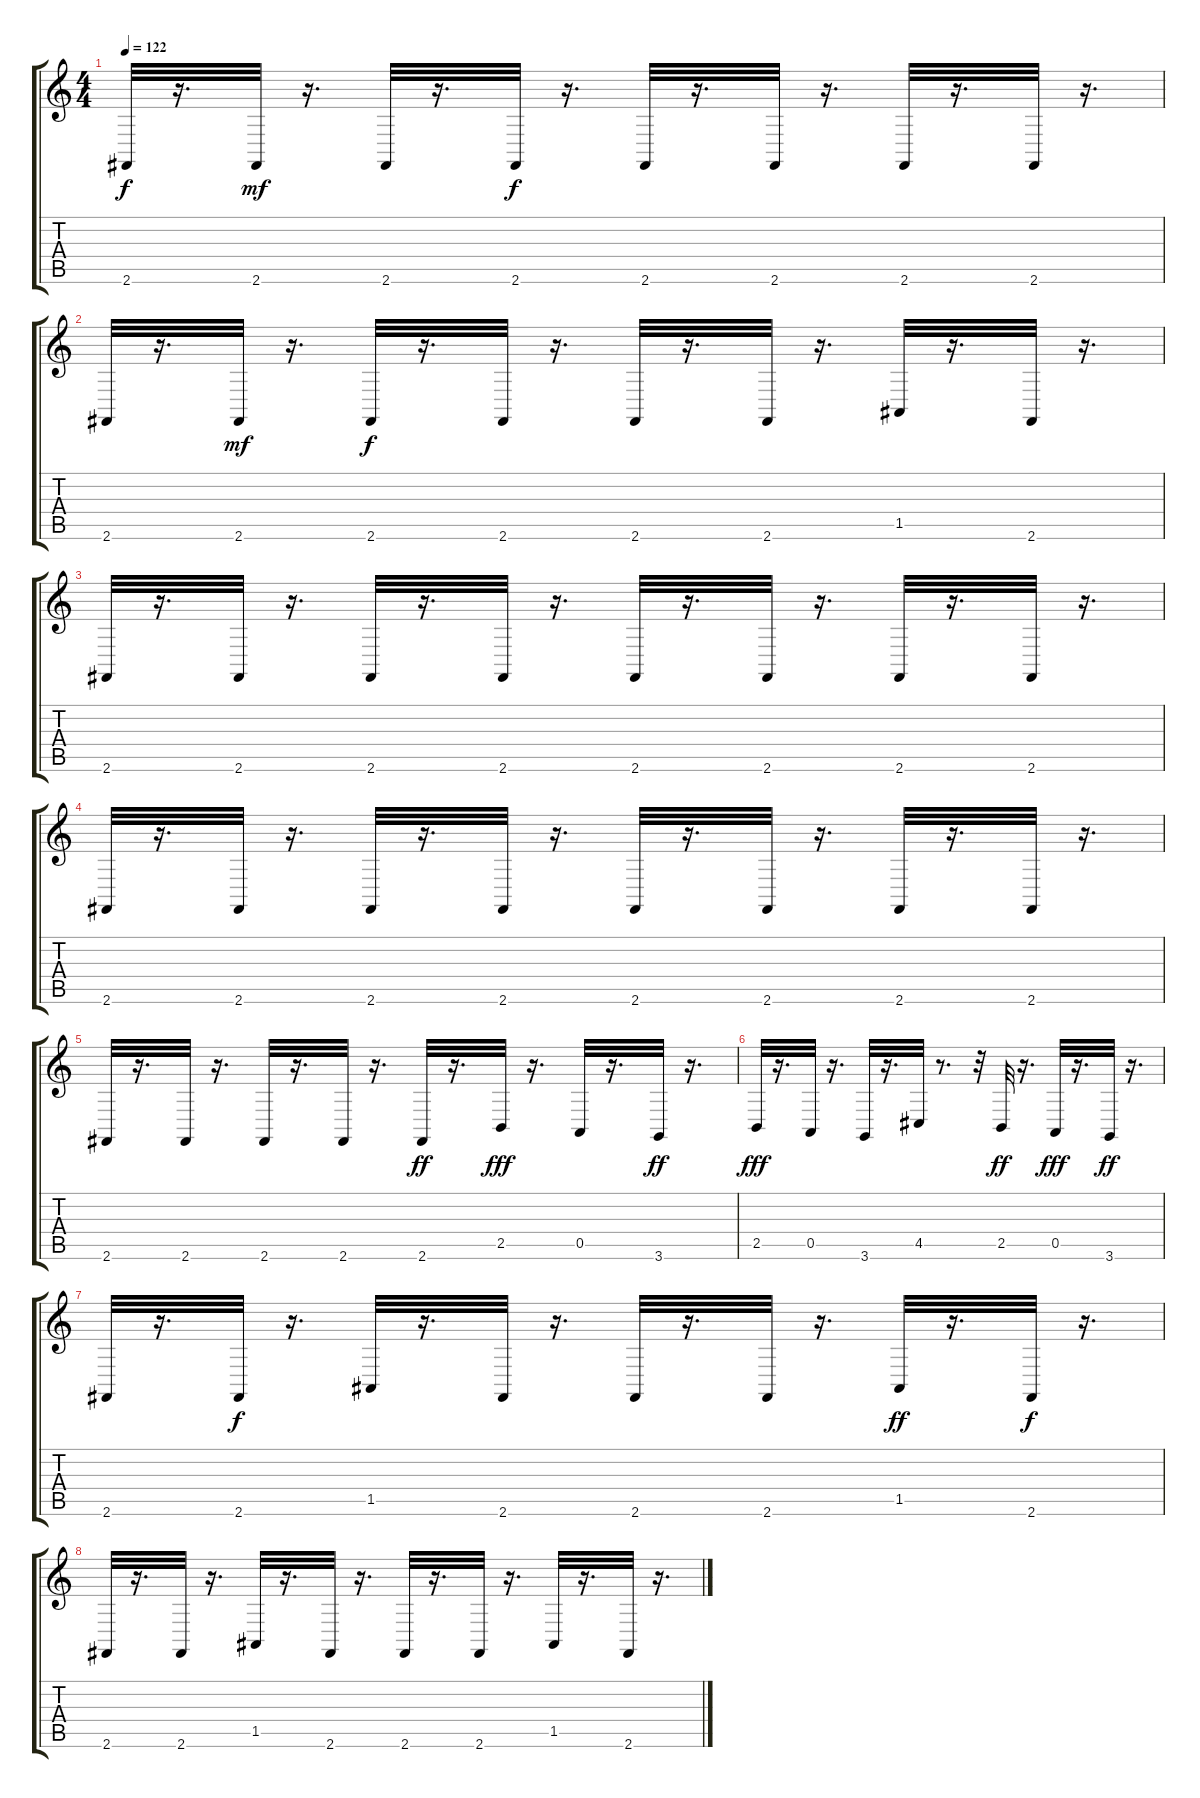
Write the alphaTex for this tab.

\track "" {instrument acousticgrandpiano}
\staff {score tabs}
\tuning (E4 B3 G3 D3 A2 E2) {hide}
\ts (4 4)
\tempo 122
\clef g2
\ks c
2.6.32{dy f} r.16{d} 2.6.32{dy mf} r.16{d} 2.6.32 r.16{d} 2.6.32{dy f} r.16{d} 2.6.32 r.16{d} 2.6.32 r.16{d} 2.6.32 r.16{d} 2.6.32 r.16{d} |
2.6.32 r.16{d} 2.6.32{dy mf} r.16{d} 2.6.32{dy f} r.16{d} 2.6.32 r.16{d} 2.6.32 r.16{d} 2.6.32 r.16{d} 1.5.32 r.16{d} 2.6.32 r.16{d} |
2.6.32 r.16{d} 2.6.32 r.16{d} 2.6.32 r.16{d} 2.6.32 r.16{d} 2.6.32 r.16{d} 2.6.32 r.16{d} 2.6.32 r.16{d} 2.6.32 r.16{d} |
2.6.32 r.16{d} 2.6.32 r.16{d} 2.6.32 r.16{d} 2.6.32 r.16{d} 2.6.32 r.16{d} 2.6.32 r.16{d} 2.6.32 r.16{d} 2.6.32 r.16{d} |
2.6.32 r.16{d} 2.6.32 r.16{d} 2.6.32 r.16{d} 2.6.32 r.16{d} 2.6.32{dy ff} r.16{d} 2.5.32{dy fff} r.16{d} 0.5.32 r.16{d} 3.6.32{dy ff} r.16{d} |
2.5.32{dy fff} r.16{d} 0.5.32 r.16{d} 3.6.32 r.16{d} 4.5.32 r.8{d} r.32 2.5.32{dy ff} r.16{d} 0.5.32{dy fff} r.16{d} 3.6.32{dy ff} r.16{d} |
2.6.32 r.16{d} 2.6.32{dy f} r.16{d} 1.5.32 r.16{d} 2.6.32 r.16{d} 2.6.32 r.16{d} 2.6.32 r.16{d} 1.5.32{dy ff} r.16{d} 2.6.32{dy f} r.16{d} |
2.6.32 r.16{d} 2.6.32 r.16{d} 1.5.32 r.16{d} 2.6.32 r.16{d} 2.6.32 r.16{d} 2.6.32 r.16{d} 1.5.32 r.16{d} 2.6.32 r.16{d}
